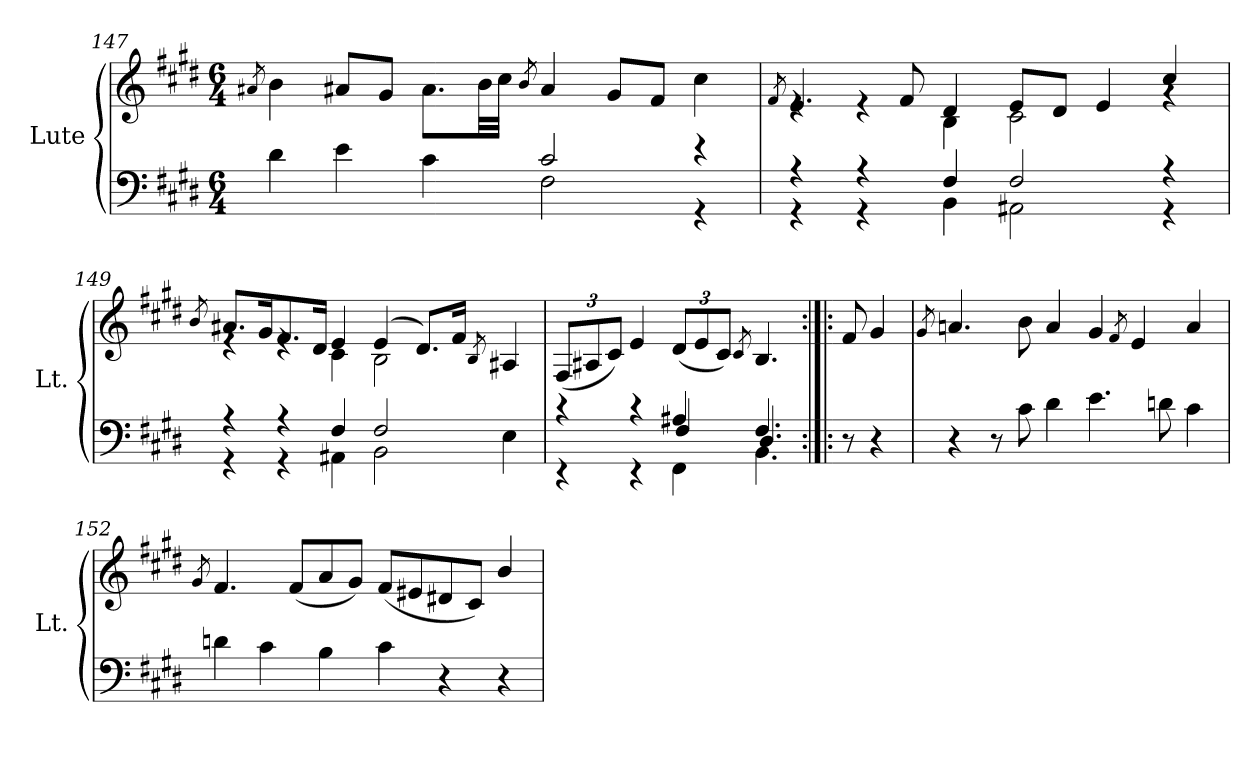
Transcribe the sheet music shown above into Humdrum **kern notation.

**kern	**kern
*part1	*part1
*staff2	*staff1
*I"Lute	*
*I'Lt.	*
*clefF4	*clefG2
*k[f#c#g#d#]	*k[f#c#g#d#]
*M6/4	*M6/4
=147	=147
.	8qa#X/
*^	*
4d#\	2.ryy	4b\
4e\	.	8a#/L
.	.	8g#/J
4c#\	.	8.a#\L
.	.	32b\LL
.	.	32cc#\JJJ
.	.	8qb/
2c#/	2F#\	4a#/
.	.	8g#/L
.	.	8f#/J
4r	4r	4cc#\
!!LO:LB:g=z
=148	=148	=148
.	.	8qf#/
*	*	*^
4r	4r	4.e/	4re
4r	4r	.	4re
.	.	8f#/	.
4F#/	4BB\	4d#/	4B\
2F#/	2AA#X\	8e/L	2c#\
.	.	8d#/J	.
.	.	4e/	.
4r	4r	4cc#/	4rg
=149	=149	=149	=149
.	.	8qb/	.
4r	4r	8.a#X/L	4re
.	.	16g#/K	.
4r	4r	8.f#/	4re
.	.	16d#/Jk	.
4F#/	4AA#X\	4e/	4c#\
2F#/	2BB\	(4e/	2B\
.	.	8.d#/L)	.
.	.	16f#/Jk	.
.	.	8qB/	.
4ryy	4E\	4A#X/	4ryy
*	*	*v	*v
=150	=150	=150
*	*^	*
*	*	*	*Xbrackettup
4r	4r	4ryy	(12F#/L
.	.	.	12A#X/
.	.	.	12c#/J)
4r	4r	4ryy	4e/
4A#X/	4FF#\	4F#/	(12d#/L
.	.	.	12e/
.	.	.	12c#/J)
.	.	.	8qc#/
4.F#/	4.BB\	4.D#/	4.B/
*v	*v	*v	*
=150X2:|!|:	=150X2:|!|:
8r	8f#/
4r	4g#/
=151	=151
.	8qg#/
4r	4.an/
8r	.
8c#\	8b\
4d#\	4a/
4.e\	4g#/
.	8qf#/
.	4e/
8dn\	.
4c#\	4a/
!!LO:LB:g=z
=152	=152
.	8qg#/
4dn\	4.f#/
4c#\	.
.	(8f#/L
4B\	8a/
.	8g#/J)
4c#\	(8f#/L
.	8e#X/
4r	8d#X/
.	8c#/J)
4r	4b/
=	=
*-	*-
